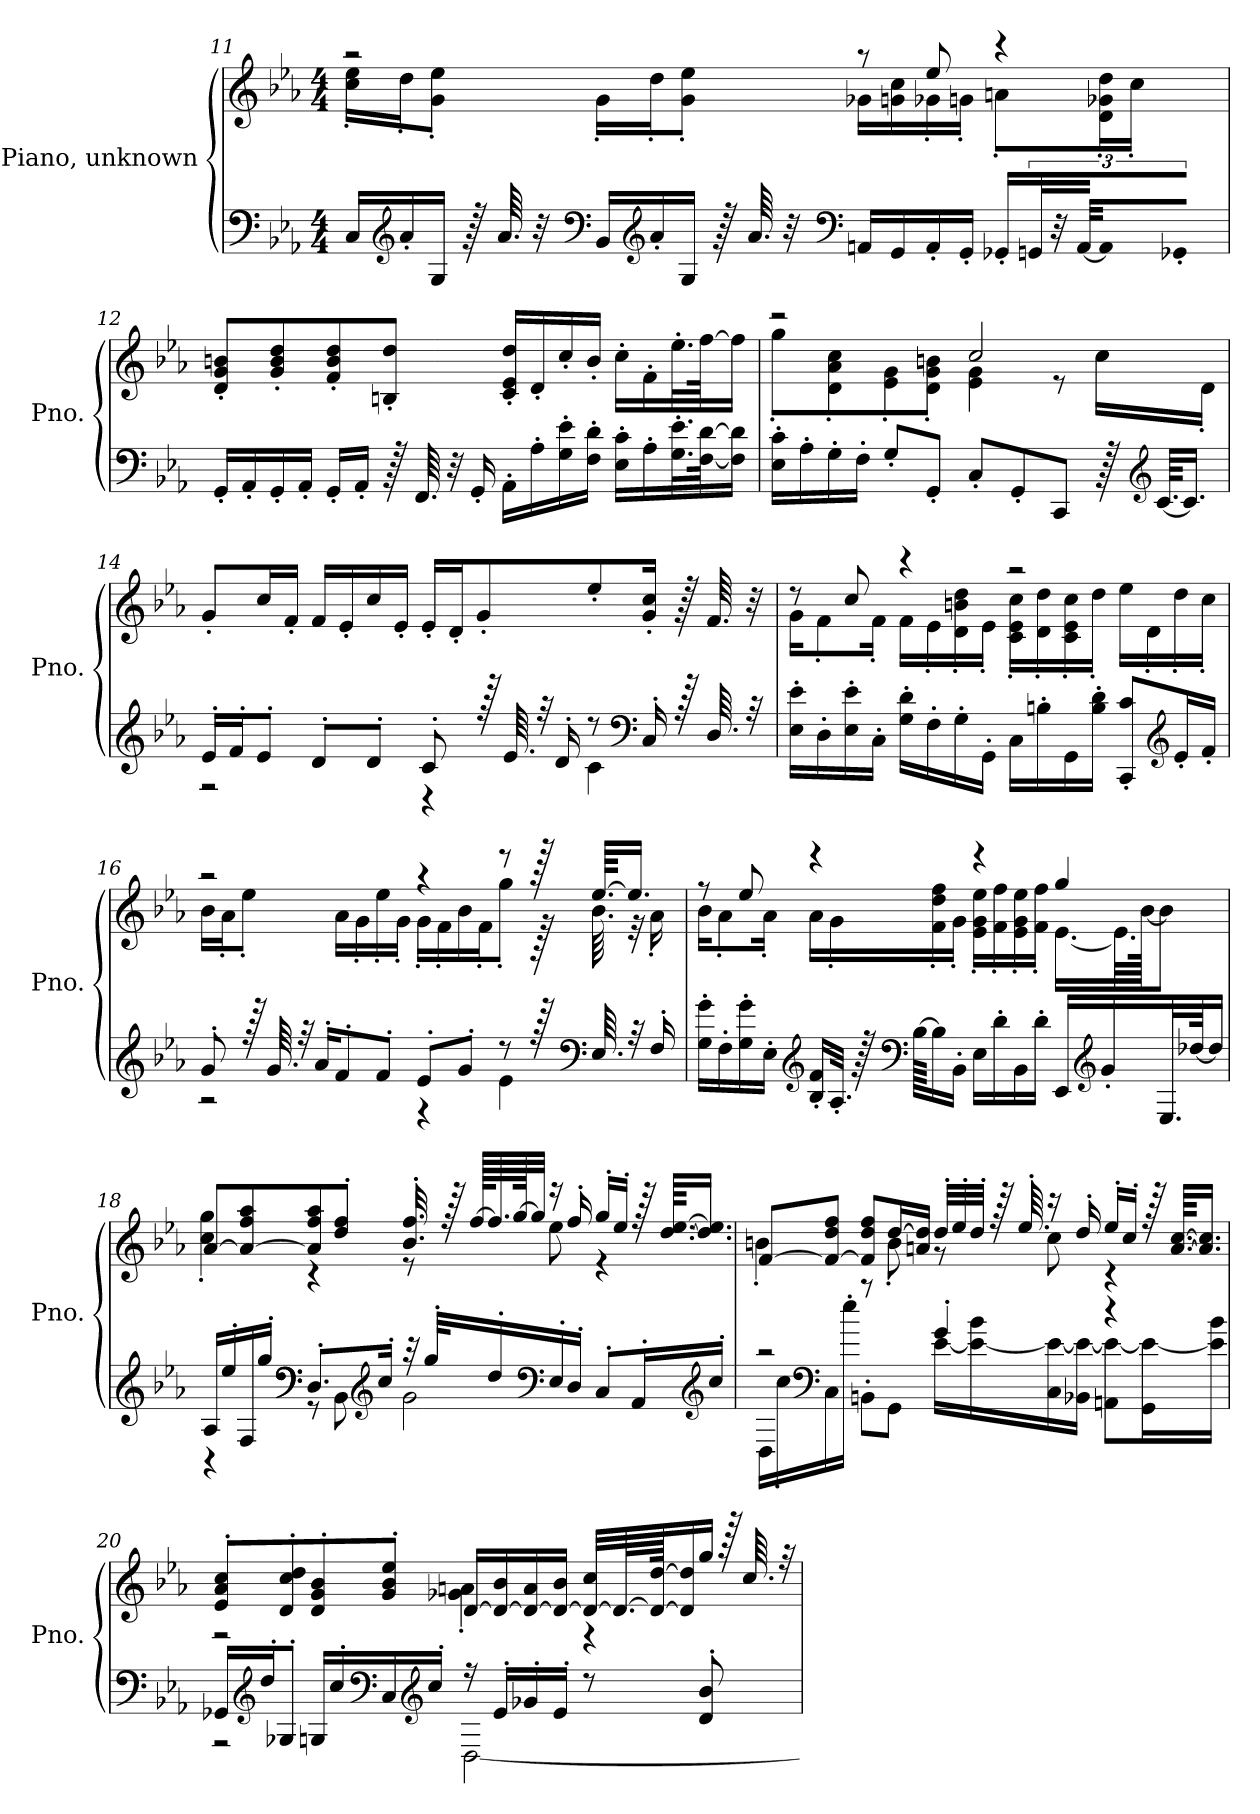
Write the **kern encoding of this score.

**kern	**kern
*part1	*part1
*staff2	*staff1
*I"Piano, unknown	*
*I'Pno.	*
!!LO:PB:g=z
*clefF4	*clefG2
*k[b-e-a-]	*k[b-e-a-]
*M4/4	*M4/4
=11	=11
*	*^
16C/LL	2r	16cc\' 16ee-\'LL
*clefG2	*	*
16a-'/	.	16dd'\J
16G/JJ	.	8g\' 8ee-\'J
128r	.	.
64.a-/	.	.
32r	.	.
*clefF4	*	*
16BB-/LL	.	16g'\LL
*clefG2	*	*
16a-'/	.	16dd'\J
16G/JJ	.	8g\' 8ee-\'J
128r	.	.
64.a-/	.	.
32r	.	.
*clefF4	*	*
16AAn/LL	8r	16g-X\LL
16GG/	.	16gn\ 16cc\
16AA'/	8ee-/	16g-X'\
16GG'/JJ	.	16gn'\JJ
16GG-X'/LL	4r	8an'\L
48GGn/JJk	.	.
48r	.	.
[48AA/KLL	.	.
16AA/]	.	16d\' 16g-X\' 16dd\'L
16GG-X'/JJ	.	16cc'\JJ
*	*v	*v
!!LO:LB:g=z
=12	=12
16GG'/LL	8d/' 8g/' 8bn/'L
16AA-'/	.
16GG'/	8g/' 8b/' 8dd/'
16AA-'/JJ	.
16GG'/LL	8f/' 8b/' 8dd/'
16AA-'/JJ	.
128r	8Bn/' 8dd/'J
64.FF/	.
32r	.
16GG'/	.
16AA-'\LL	16c/' 16e-/' 16dd/'LL
16A-'\	16d'/
16G\' 16e-\'	16cc'/
16F\' 16d\'JJ	16b'/JJ
16E-\' 16c\'LL	16cc'\LL
16A-'\	16f'\
32.G\' 32.e-\'L	32.ee-'\L
[64F\ [64d\JK	[64ff\JK
16F\] 16d\]JJ	16ff\JJ]
=13	=13
*	*^
16E-\' 16c\'LL	2r	8gg'\L
16A-'\	.	.
16G'\	.	8d\' 8a-\' 8cc\'
16F'\JJ	.	.
8G'/L	.	8e-\' 8g\'
8GG'/J	.	8d\' 8g\' 8bn\'J
8C'/L	2cc/	4e-\ 4g\
8GG'/	.	.
8CC/J	.	8r
128r	.	16cc\LL
*clefG2	*	*
[64.c/KKLL	.	.
16.c/JJ]	.	.
.	.	16d'\JJ
*	*v	*v
!!LO:LB:g=z
=14	=14
*^	*
16e-'/LL	2r	8g'/L
16f'/J	.	.
8e-'/J	.	16cc/L
.	.	16f'/JJ
8d'/L	.	16f/LL
.	.	16e-'/
8d'/J	.	16cc/
.	.	16e-'/JJ
8c'/	4r	16e-'/LL
.	.	16d'/J
128r	.	8g'/
64.e-/	.	.
32r	.	.
16d'/	.	.
8r	4c\	8ee-'/
*clefF4	*	*
16C'/	.	16g/' 16cc/'Jk
128r	.	128r
64.D/	.	64.f/
32r	.	32r
*v	*v	*
=15	=15
*	*^
16E-\' 16e-\'LL	8r	16g\KL
16D'\	.	8f'\
16E-\' 16e-\'	8cc/	.
16C'\JJ	.	16f'\Jk
16G\' 16d\'LL	4r	16f\LL
16F'\	.	16e-'\
16G'\	.	16d\' 16bn\' 16dd\'
16GG'\JJ	.	16e-'\JJ
16C\LL	2r	16c\' 16e-\' 16cc\'LL
16Bn'\	.	16d\' 16dd\'
16GG\	.	16c\' 16e-\' 16cc\'
16B\' 16d\'JJ	.	16dd'\JJ
8CC/' 8c/'L	.	16ee-\LL
.	.	16d'\
*clefG2	*	*
16e-'/L	.	16dd'\
16f'/JJ	.	16cc'\JJ
!!LO:LB:g=z	!!
=16	=16	=16
*^	*	*
8g'/	2r	2r	16b-\LL
.	.	.	16a-'\J
128r	.	.	8ee-'\J
64.g/	.	.	.
32r	.	.	.
16a-'/KL	.	.	.
8f'/	.	.	16a-\LL
.	.	.	16g'\
8f'/J	.	.	16ee-'\
.	.	.	16g'\JJ
8e-'/L	4r	4r	16g'\LL
.	.	.	16f'\
8g'/J	.	.	16b-\
.	.	.	16f'\J
8r	4e-\	8r	8gg'\J
128r	.	128r	128r
*clefF4	*	*	*
64.E-/	.	[64.ee-/KKLL	64.b-\
32r	.	16.ee-/JJ]	32r
16F'/	.	.	16a-'\
*v	*v	*	*
!!LO:LB:g=z	!!
=17	=17	=17
16G\' 16g\'LL	8r	16b-\KL
16F'\	.	8a-'\
16G\' 16g\'	8ee-/	.
16E-'\JJ	.	16a-'\Jk
*clefG2	*	*
16B-/' 16f/'LL	4r	16a-\LL
32.A-'/JJk	.	16g'\
128r	.	.
*clefF4	*	*
[128B-\KKKLL	.	.
16B-\]	.	16f\' 16dd\' 16ff\'
16BB-'\JJ	.	16g'\JJ
16E-\LL	4r	16e-\' 16g\' 16ee-\'LL
16d'\	.	16f\' 16ff\'
16BB-\	.	16e-\' 16g\' 16ee-\'
16d'\JJ	.	16f\' 16ff\'JJ
16EE-/LL	4gg/	[16.e-\LL
*clefG2	*	*
16g'/	.	.
.	.	64.e-\LL]
.	.	[128b-\JJJK
32.E-/L	.	8b-\J]
[64dd-X/JK	.	.
16dd-/JJ]	.	.
!!LO:LB:g=z	!!
=18	=18	=18
*^	*	*
16A-/LL	4r	[8a-/L	4cc\' 4gg\'
16ee-'/	.	.	.
16F/	.	8a-/_ 8ff/ 8aa-/	.
16gg'/JJ	.	.	.
*clefF4	*	*	*
8.D'/L	8r	8a-/] 8ff/ 8aa-/	4r
.	8BB-\	8dd/' 8ff/'J	.
*clefG2	*	*	*
16cc'/Jk	.	.	.
32r	2g\	32.b-/' 32.ff/'	8r
32gg'/KLL	.	.	.
.	.	128r	.
.	.	[128ff/KLLLL	.
16dd'/	.	64.ff/]	.
.	.	[128gg/JK	.
.	.	32gg/JJJ]	.
*clefF4	*	*	*
16E-'/	.	16r	8ee-\
16D'/JJ	.	16ff'/	.
8C'/L	.	16gg'/LL	4r
.	.	16ee-'/JJ	.
16AA-'/L	.	128r	.
.	.	[64.dd/ [64.ee-/KKLL	.
.	.	16.dd/] 16.ee-/]JJ	.
*clefG2	*	*	*
16cc'/JJ	.	.	.
!!LO:PB:g=z	!!
=19	=19	=19	=19
2r	16D\LL	[8f/L	4bn'\
.	16cc'\	.	.
*clefF4	*	*	*
.	16C\	8f/_ 8dd/ 8ff/J	.
.	16ee-'\JJ	.	.
.	8BBn'\L	8f/] 8dd/ 8ff/L	8r
.	8GG\J	[16dd/L	8b'\
.	.	16an/ 16dd/]JJ	.
4g'/	[16e-\LL	32dd'/LLL	8r
.	.	32ee-'/	.
.	16e-\_ 16b-\	32dd'/JJJ	.
.	.	128r	.
.	.	64.ee-'/	.
.	16C\ 16e-\_	16r	8cc\
.	16BB-X\ 16e-\_JJ	16dd'/	.
4r	8AAn\ 8e-\_L	16ee-'/LL	4r
.	.	16cc'/JJ	.
.	16GG\ 16e-\_L	128r	.
.	.	[64.a/ [64.cc/KKLL	.
.	.	16.a/] 16.cc/]JJ	.
.	16e-\] 16b-\JJ	.	.
!!LO:LB:g=z	!!
=20	=20	=20	=20
16GG-X/LL	2r	8e-/' 8a-/' 8cc/'L	2r
*clefG2	*	*	*
16dd'/J	.	.	.
8G-X'/J	.	8d/' 8cc/' 8dd/'	.
16Gn/LL	.	8d/' 8g/' 8b-/'	.
16cc'/	.	.	.
*clefF4	*	*	*
16C/	.	8g/' 8b-/' 8ee-/'J	.
*clefG2	*	*	*
16cc'/JJ	.	.	.
16r	[2D\	[16d/LL	4g-X\' 4an\'
16e-'/LL	.	16d/_ 16b-/	.
16g-X'/	.	16d/_ 16a/	.
16e-'/JJ	.	16d/_ 16b-/JJ	.
8r	.	32d/_ 32cc/LLL	4r
.	.	64.d/L_	.
.	.	128d/_ [128dd/JJK	.
.	.	16d/] 16dd/]	.
8d/' 8b-/'	.	16gg/JJ	.
.	.	128r	.
.	.	64.cc/	.
.	.	32r	.
*v	*v	*	*
*	*v	*v
=	=
*-	*-
